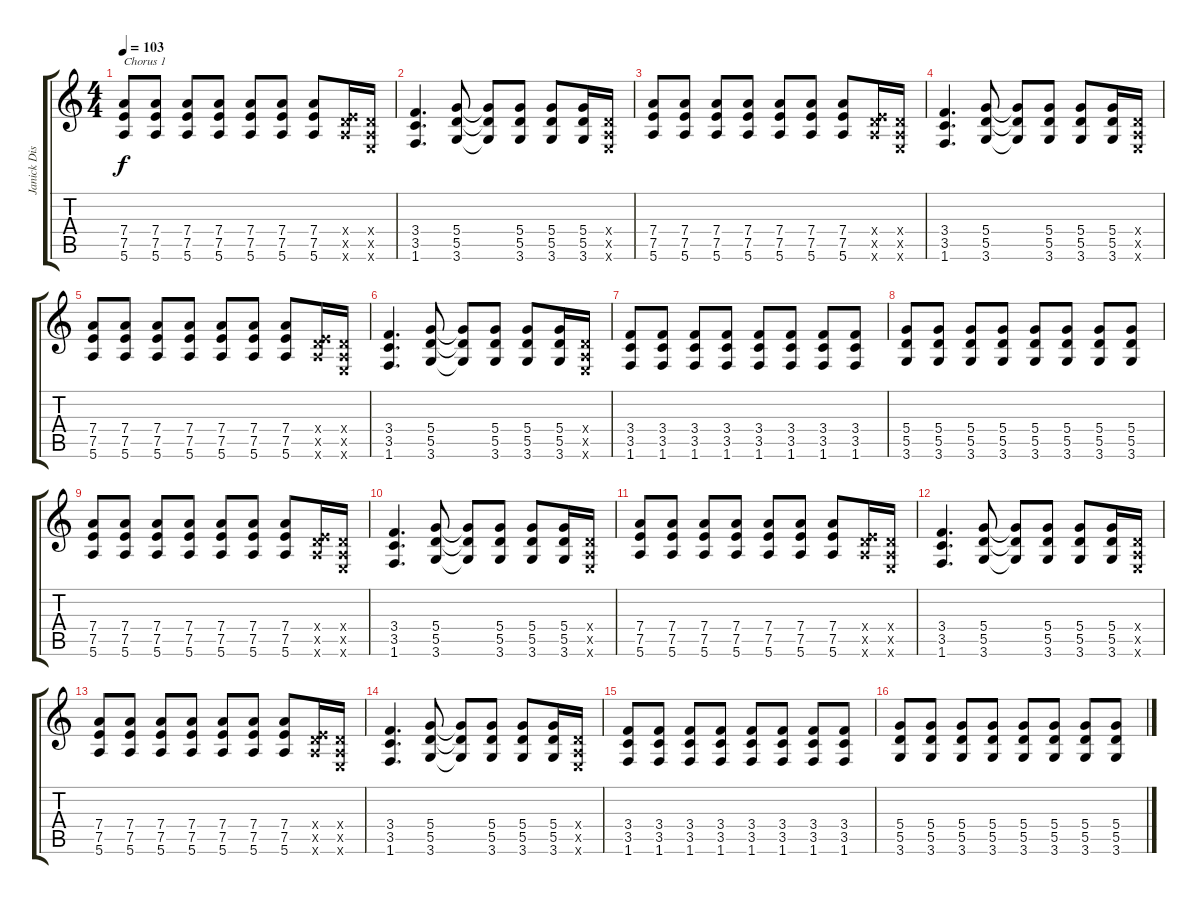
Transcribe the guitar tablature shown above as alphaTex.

\track ("Janick Distortion" "Janick Dis") {instrument distortionguitar}
\staff {score tabs}
\tuning (E4 B3 G3 D3 A2 E2) {hide}
\ts (4 4)
\tempo 103
\clef g2
\ks c
(7.4 7.5 5.6).8{txt "Chorus 1" dy f} (7.4 7.5 5.6).8 (7.4 7.5 5.6).8 (7.4 7.5 5.6).8 (7.4 7.5 5.6).8 (7.4 7.5 5.6).8 (7.4 7.5 5.6).8 (0.4{x} 7.5{x} 5.6{x}).16 (0.4{x} 0.5{x} 0.6{x}).16 |
(3.4 3.5 1.6).4{d} (5.4 5.5 3.6).8 (5.4{t} 5.5{t} 3.6{t}).8 (5.4 5.5 3.6).8 (5.4 5.5 3.6).8 (5.4 5.5 3.6).16 (0.4{x} 0.5{x} 0.6{x}).16 |
(7.4 7.5 5.6).8 (7.4 7.5 5.6).8 (7.4 7.5 5.6).8 (7.4 7.5 5.6).8 (7.4 7.5 5.6).8 (7.4 7.5 5.6).8 (7.4 7.5 5.6).8 (0.4{x} 7.5{x} 5.6{x}).16 (0.4{x} 0.5{x} 0.6{x}).16 |
(3.4 3.5 1.6).4{d} (5.4 5.5 3.6).8 (5.4{t} 5.5{t} 3.6{t}).8 (5.4 5.5 3.6).8 (5.4 5.5 3.6).8 (5.4 5.5 3.6).16 (0.4{x} 0.5{x} 0.6{x}).16 |
(7.4 7.5 5.6).8 (7.4 7.5 5.6).8 (7.4 7.5 5.6).8 (7.4 7.5 5.6).8 (7.4 7.5 5.6).8 (7.4 7.5 5.6).8 (7.4 7.5 5.6).8 (0.4{x} 7.5{x} 5.6{x}).16 (0.4{x} 0.5{x} 0.6{x}).16 |
(3.4 3.5 1.6).4{d} (5.4 5.5 3.6).8 (5.4{t} 5.5{t} 3.6{t}).8 (5.4 5.5 3.6).8 (5.4 5.5 3.6).8 (5.4 5.5 3.6).16 (0.4{x} 0.5{x} 0.6{x}).16 |
(3.4 3.5 1.6).8 (3.4 3.5 1.6).8 (3.4 3.5 1.6).8 (3.4 3.5 1.6).8 (3.4 3.5 1.6).8 (3.4 3.5 1.6).8 (3.4 3.5 1.6).8 (3.4 3.5 1.6).8 |
(5.4 5.5 3.6).8 (5.4 5.5 3.6).8 (5.4 5.5 3.6).8 (5.4 5.5 3.6).8 (5.4 5.5 3.6).8 (5.4 5.5 3.6).8 (5.4 5.5 3.6).8 (5.4 5.5 3.6).8 |
(7.4 7.5 5.6).8 (7.4 7.5 5.6).8 (7.4 7.5 5.6).8 (7.4 7.5 5.6).8 (7.4 7.5 5.6).8 (7.4 7.5 5.6).8 (7.4 7.5 5.6).8 (0.4{x} 7.5{x} 5.6{x}).16 (0.4{x} 0.5{x} 0.6{x}).16 |
(3.4 3.5 1.6).4{d} (5.4 5.5 3.6).8 (5.4{t} 5.5{t} 3.6{t}).8 (5.4 5.5 3.6).8 (5.4 5.5 3.6).8 (5.4 5.5 3.6).16 (0.4{x} 0.5{x} 0.6{x}).16 |
(7.4 7.5 5.6).8 (7.4 7.5 5.6).8 (7.4 7.5 5.6).8 (7.4 7.5 5.6).8 (7.4 7.5 5.6).8 (7.4 7.5 5.6).8 (7.4 7.5 5.6).8 (0.4{x} 7.5{x} 5.6{x}).16 (0.4{x} 0.5{x} 0.6{x}).16 |
(3.4 3.5 1.6).4{d} (5.4 5.5 3.6).8 (5.4{t} 5.5{t} 3.6{t}).8 (5.4 5.5 3.6).8 (5.4 5.5 3.6).8 (5.4 5.5 3.6).16 (0.4{x} 0.5{x} 0.6{x}).16 |
(7.4 7.5 5.6).8 (7.4 7.5 5.6).8 (7.4 7.5 5.6).8 (7.4 7.5 5.6).8 (7.4 7.5 5.6).8 (7.4 7.5 5.6).8 (7.4 7.5 5.6).8 (0.4{x} 7.5{x} 5.6{x}).16 (0.4{x} 0.5{x} 0.6{x}).16 |
(3.4 3.5 1.6).4{d} (5.4 5.5 3.6).8 (5.4{t} 5.5{t} 3.6{t}).8 (5.4 5.5 3.6).8 (5.4 5.5 3.6).8 (5.4 5.5 3.6).16 (0.4{x} 0.5{x} 0.6{x}).16 |
(3.4 3.5 1.6).8 (3.4 3.5 1.6).8 (3.4 3.5 1.6).8 (3.4 3.5 1.6).8 (3.4 3.5 1.6).8 (3.4 3.5 1.6).8 (3.4 3.5 1.6).8 (3.4 3.5 1.6).8 |
(5.4 5.5 3.6).8 (5.4 5.5 3.6).8 (5.4 5.5 3.6).8 (5.4 5.5 3.6).8 (5.4 5.5 3.6).8 (5.4 5.5 3.6).8 (5.4 5.5 3.6).8 (5.4 5.5 3.6).8
